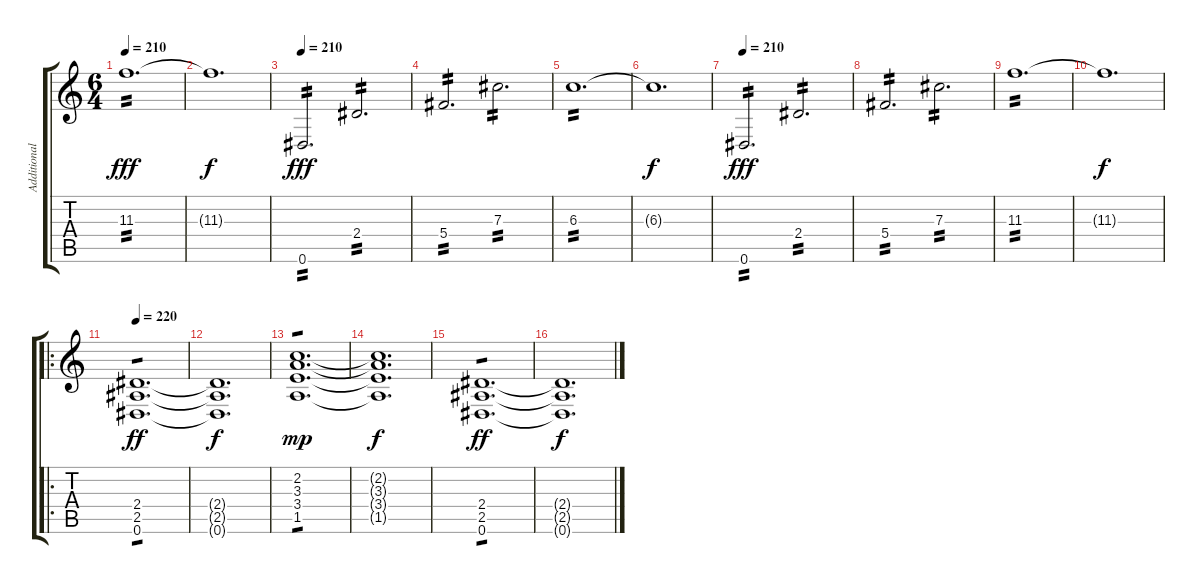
\track ("Additional Guitar" "Additional") {instrument distortionguitar}
\staff {score tabs}
\tuning (Eb4 Bb3 Gb3 Db3 Ab2 Eb2) {hide}
\ts (6 4)
\tempo 210
\clef g2
\ks c
11.3.1{d tp 2 dy fff} |
11.3{t}.1{d dy f} |
\tempo 210
0.6.2{d tp 2 dy fff volume 15} 2.4.2{d tp 2} |
5.4.2{d tp 2} 7.3.2{d tp 2} |
6.3.1{d tp 2} |
6.3{t}.1{d dy f} |
\tempo 210
0.6.2{d tp 2 dy fff volume 15} 2.4.2{d tp 2} |
5.4.2{d tp 2} 7.3.2{d tp 2} |
11.3.1{d tp 2} |
11.3{t}.1{d dy f} |
\ro
\tempo 220
(2.4 2.5 0.6).1{d tp 1 dy ff volume 15} |
(2.4{t} 2.5{t} 0.6{t}).1{d dy f} |
(2.2 3.3 3.4 1.5).1{d tp 1 dy mp} |
(2.2{t} 3.3{t} 3.4{t} 1.5{t}).1{d dy f} |
(2.4 2.5 0.6).1{d tp 1 dy ff volume 15} |
(2.4{t} 2.5{t} 0.6{t}).1{d dy f}
